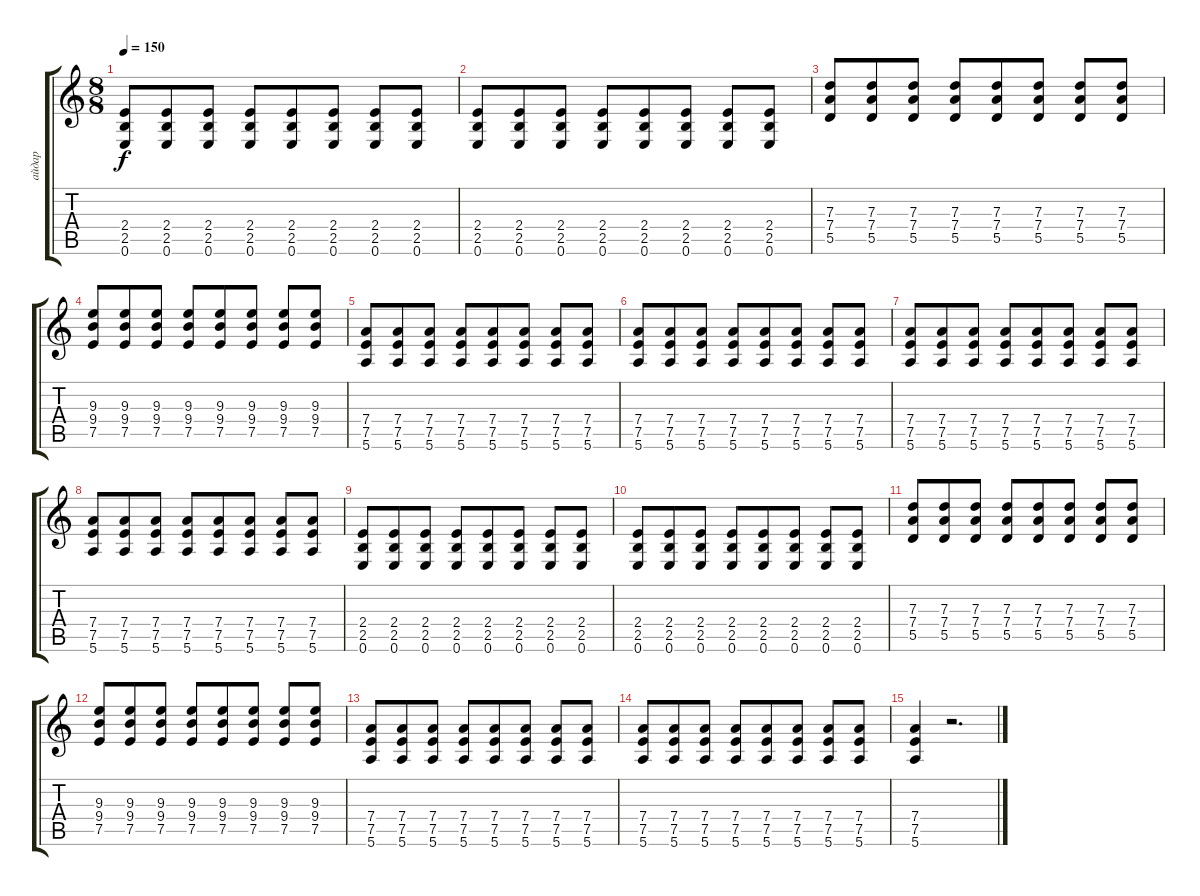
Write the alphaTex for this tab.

\track ("айдар" "айдар") {instrument distortionguitar}
\staff {score tabs}
\tuning (E4 B3 G3 D3 A2 E2) {hide}
\ts (8 8)
\tempo 150
\clef g2
\ks c
(2.4 2.5 0.6).8{dy f} (2.4 2.5 0.6).8 (2.4 2.5 0.6).8 (2.4 2.5 0.6).8 (2.4 2.5 0.6).8 (2.4 2.5 0.6).8 (2.4 2.5 0.6).8 (2.4 2.5 0.6).8 |
(2.4 2.5 0.6).8 (2.4 2.5 0.6).8 (2.4 2.5 0.6).8 (2.4 2.5 0.6).8 (2.4 2.5 0.6).8 (2.4 2.5 0.6).8 (2.4 2.5 0.6).8 (2.4 2.5 0.6).8 |
(7.3 7.4 5.5).8 (7.3 7.4 5.5).8 (7.3 7.4 5.5).8 (7.3 7.4 5.5).8 (7.3 7.4 5.5).8 (7.3 7.4 5.5).8 (7.3 7.4 5.5).8 (7.3 7.4 5.5).8 |
(9.3 9.4 7.5).8 (9.3 9.4 7.5).8 (9.3 9.4 7.5).8 (9.3 9.4 7.5).8 (9.3 9.4 7.5).8 (9.3 9.4 7.5).8 (9.3 9.4 7.5).8 (9.3 9.4 7.5).8 |
(7.4 7.5 5.6).8 (7.4 7.5 5.6).8 (7.4 7.5 5.6).8 (7.4 7.5 5.6).8 (7.4 7.5 5.6).8 (7.4 7.5 5.6).8 (7.4 7.5 5.6).8 (7.4 7.5 5.6).8 |
(7.4 7.5 5.6).8 (7.4 7.5 5.6).8 (7.4 7.5 5.6).8 (7.4 7.5 5.6).8 (7.4 7.5 5.6).8 (7.4 7.5 5.6).8 (7.4 7.5 5.6).8 (7.4 7.5 5.6).8 |
(7.4 7.5 5.6).8 (7.4 7.5 5.6).8 (7.4 7.5 5.6).8 (7.4 7.5 5.6).8 (7.4 7.5 5.6).8 (7.4 7.5 5.6).8 (7.4 7.5 5.6).8 (7.4 7.5 5.6).8 |
(7.4 7.5 5.6).8 (7.4 7.5 5.6).8 (7.4 7.5 5.6).8 (7.4 7.5 5.6).8 (7.4 7.5 5.6).8 (7.4 7.5 5.6).8 (7.4 7.5 5.6).8 (7.4 7.5 5.6).8 |
(2.4 2.5 0.6).8 (2.4 2.5 0.6).8 (2.4 2.5 0.6).8 (2.4 2.5 0.6).8 (2.4 2.5 0.6).8 (2.4 2.5 0.6).8 (2.4 2.5 0.6).8 (2.4 2.5 0.6).8 |
(2.4 2.5 0.6).8 (2.4 2.5 0.6).8 (2.4 2.5 0.6).8 (2.4 2.5 0.6).8 (2.4 2.5 0.6).8 (2.4 2.5 0.6).8 (2.4 2.5 0.6).8 (2.4 2.5 0.6).8 |
(7.3 7.4 5.5).8 (7.3 7.4 5.5).8 (7.3 7.4 5.5).8 (7.3 7.4 5.5).8 (7.3 7.4 5.5).8 (7.3 7.4 5.5).8 (7.3 7.4 5.5).8 (7.3 7.4 5.5).8 |
(9.3 9.4 7.5).8 (9.3 9.4 7.5).8 (9.3 9.4 7.5).8 (9.3 9.4 7.5).8 (9.3 9.4 7.5).8 (9.3 9.4 7.5).8 (9.3 9.4 7.5).8 (9.3 9.4 7.5).8 |
(7.4 7.5 5.6).8 (7.4 7.5 5.6).8 (7.4 7.5 5.6).8 (7.4 7.5 5.6).8 (7.4 7.5 5.6).8 (7.4 7.5 5.6).8 (7.4 7.5 5.6).8 (7.4 7.5 5.6).8 |
(7.4 7.5 5.6).8 (7.4 7.5 5.6).8 (7.4 7.5 5.6).8 (7.4 7.5 5.6).8 (7.4 7.5 5.6).8 (7.4 7.5 5.6).8 (7.4 7.5 5.6).8 (7.4 7.5 5.6).8 |
(7.4 7.5 5.6).4 r.2{d}
